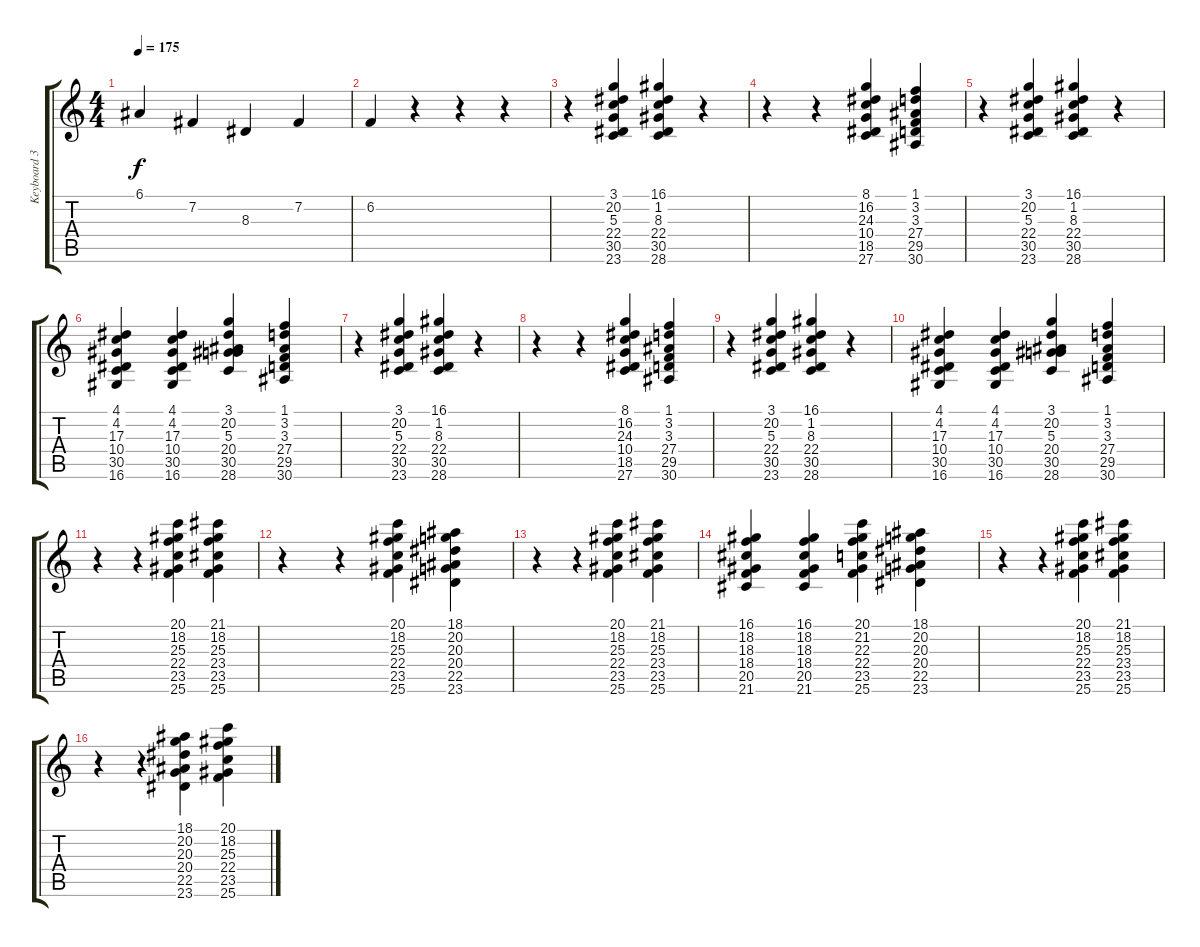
\track ("Keyboard 3." "Keyboard 3") {instrument stringensemble1}
\staff {score tabs}
\tuning (E4 B3 G3 D3 A2 E2) {hide}
\ts (4 4)
\tempo 175
\clef g2
\ks c
6.1.4{dy f} 7.2.4 8.3.4 7.2.4 |
6.2.4 r.4 r.4 r.4 |
r.4 (3.1 20.2 5.3 22.4 30.5 23.6).4 (16.1 1.2 8.3 22.4 30.5 28.6).4 r.4 |
r.4 r.4 (8.1 16.2 24.3 10.4 18.5 27.6).4 (1.1 3.2 3.3 27.4 29.5 30.6).4 |
r.4 (3.1 20.2 5.3 22.4 30.5 23.6).4 (16.1 1.2 8.3 22.4 30.5 28.6).4 r.4 |
(4.1 4.2 17.3 10.4 30.5 16.6).4 (4.1 4.2 17.3 10.4 30.5 16.6).4 (3.1 20.2 5.3 20.4 30.5 28.6).4 (1.1 3.2 3.3 27.4 29.5 30.6).4 |
r.4 (3.1 20.2 5.3 22.4 30.5 23.6).4 (16.1 1.2 8.3 22.4 30.5 28.6).4 r.4 |
r.4 r.4 (8.1 16.2 24.3 10.4 18.5 27.6).4 (1.1 3.2 3.3 27.4 29.5 30.6).4 |
r.4 (3.1 20.2 5.3 22.4 30.5 23.6).4 (16.1 1.2 8.3 22.4 30.5 28.6).4 r.4 |
(4.1 4.2 17.3 10.4 30.5 16.6).4 (4.1 4.2 17.3 10.4 30.5 16.6).4 (3.1 20.2 5.3 20.4 30.5 28.6).4 (1.1 3.2 3.3 27.4 29.5 30.6).4 |
r.4 r.4 (20.1 18.2 25.3 22.4 23.5 25.6).4 (21.1 18.2 25.3 23.4 23.5 25.6).4 |
r.4 r.4 (20.1 18.2 25.3 22.4 23.5 25.6).4 (18.1 20.2 20.3 20.4 22.5 23.6).4 |
r.4 r.4 (20.1 18.2 25.3 22.4 23.5 25.6).4 (21.1 18.2 25.3 23.4 23.5 25.6).4 |
(16.1 18.2 18.3 18.4 20.5 21.6).4 (16.1 18.2 18.3 18.4 20.5 21.6).4 (20.1 21.2 22.3 22.4 23.5 25.6).4 (18.1 20.2 20.3 20.4 22.5 23.6).4 |
r.4 r.4 (20.1 18.2 25.3 22.4 23.5 25.6).4 (21.1 18.2 25.3 23.4 23.5 25.6).4 |
r.4 r.4 (18.1 20.2 20.3 20.4 22.5 23.6).4 (20.1 18.2 25.3 22.4 23.5 25.6).4
